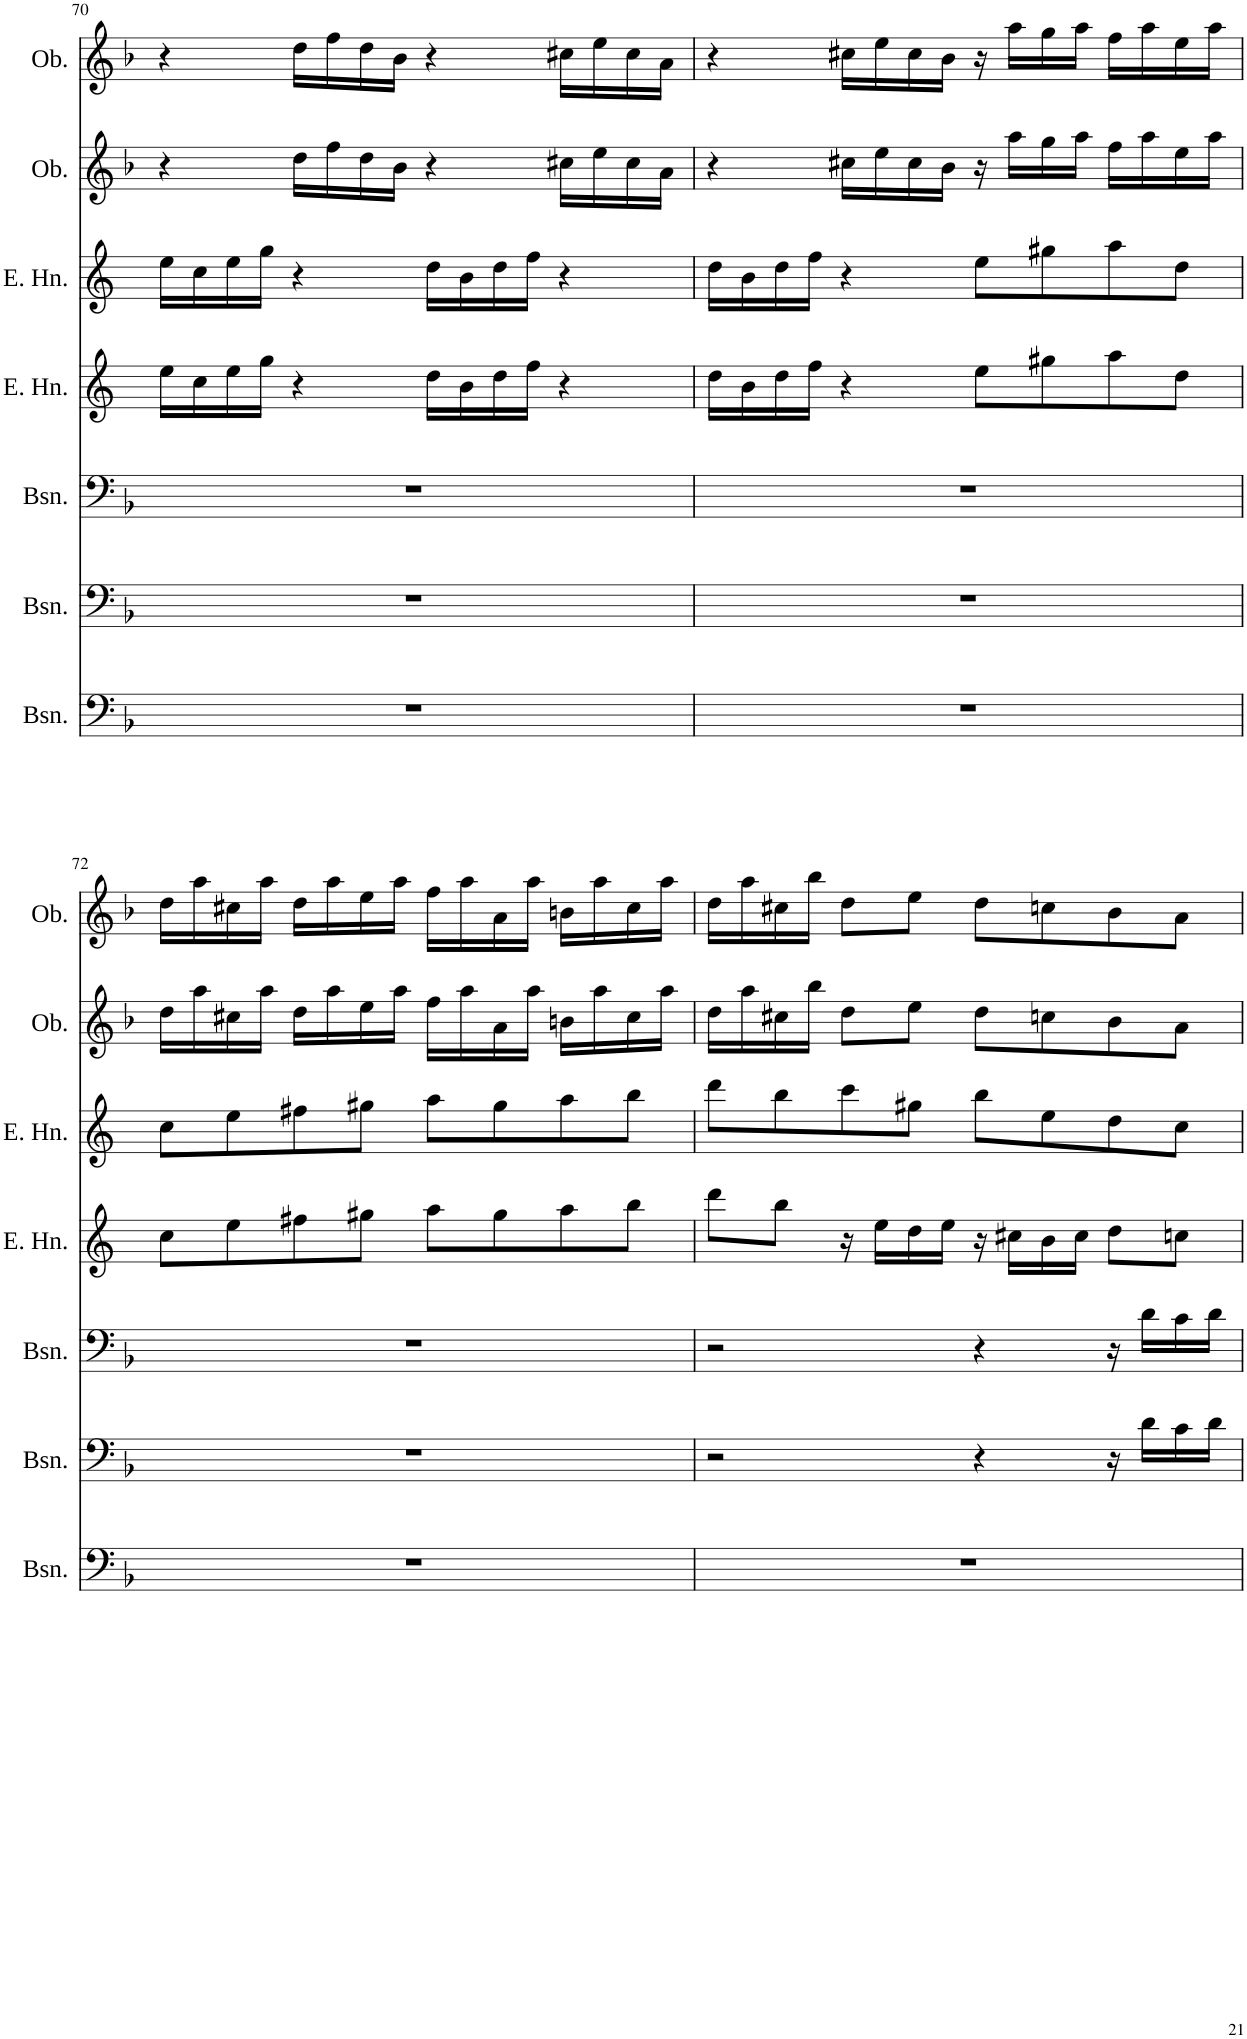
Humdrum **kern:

**kern	**kern	**kern	**kern	**kern	**kern	**kern
*part7	*part6	*part5	*part4	*part3	*part2	*part1
*staff7	*staff6	*staff5	*staff4	*staff3	*staff2	*staff1
*I"Bassoon	*I"Bassoon	*I"Bassoon	*I"English Horn	*I"English Horn	*I"Oboe	*I"Oboe
*I'Bsn.	*I'Bsn.	*I'Bsn.	*I'E. Hn.	*I'E. Hn.	*I'Ob.	*I'Ob.
!!LO:PB:g=z
*clefF4	*clefF4	*clefF4	*clefG2	*clefG2	*clefG2	*clefG2
*	*	*	*Trd4c7	*Trd4c7	*	*
*k[b-]	*k[b-]	*k[b-]	*k[]	*k[]	*k[b-]	*k[b-]
*M4/4	*M4/4	*M4/4	*M4/4	*M4/4	*M4/4	*M4/4
*met(c)	*met(c)	*met(c)	*met(c)	*met(c)	*met(c)	*met(c)
=70	=70	=70	=70	=70	=70	=70
1r	1r	1r	16ee\LL	16ee\LL	4r	4r
.	.	.	16cc\	16cc\	.	.
.	.	.	16ee\	16ee\	.	.
.	.	.	16gg\JJ	16gg\JJ	.	.
.	.	.	4r	4r	16dd\LL	16dd\LL
.	.	.	.	.	16ff\	16ff\
.	.	.	.	.	16dd\	16dd\
.	.	.	.	.	16b-\JJ	16b-\JJ
.	.	.	16dd\LL	16dd\LL	4r	4r
.	.	.	16b\	16b\	.	.
.	.	.	16dd\	16dd\	.	.
.	.	.	16ff\JJ	16ff\JJ	.	.
.	.	.	4r	4r	16cc#X\LL	16cc#X\LL
.	.	.	.	.	16ee\	16ee\
.	.	.	.	.	16cc#\	16cc#\
.	.	.	.	.	16a\JJ	16a\JJ
=71	=71	=71	=71	=71	=71	=71
1r	1r	1r	16dd\LL	16dd\LL	4r	4r
.	.	.	16b\	16b\	.	.
.	.	.	16dd\	16dd\	.	.
.	.	.	16ff\JJ	16ff\JJ	.	.
.	.	.	4r	4r	16cc#X\LL	16cc#X\LL
.	.	.	.	.	16ee\	16ee\
.	.	.	.	.	16cc#\	16cc#\
.	.	.	.	.	16b-\JJ	16b-\JJ
.	.	.	8ee\L	8ee\L	16r	16r
.	.	.	.	.	16aa\LL	16aa\LL
.	.	.	8gg#X\	8gg#X\	16gg\	16gg\
.	.	.	.	.	16aa\JJ	16aa\JJ
.	.	.	8aa\	8aa\	16ff\LL	16ff\LL
.	.	.	.	.	16aa\	16aa\
.	.	.	8dd\J	8dd\J	16ee\	16ee\
.	.	.	.	.	16aa\JJ	16aa\JJ
!!LO:LB:g=z
=72	=72	=72	=72	=72	=72	=72
1r	1r	1r	8cc\L	8cc\L	16dd\LL	16dd\LL
.	.	.	.	.	16aa\	16aa\
.	.	.	8ee\	8ee\	16cc#X\	16cc#X\
.	.	.	.	.	16aa\JJ	16aa\JJ
.	.	.	8ff#X\	8ff#X\	16dd\LL	16dd\LL
.	.	.	.	.	16aa\	16aa\
.	.	.	8gg#X\J	8gg#X\J	16ee\	16ee\
.	.	.	.	.	16aa\JJ	16aa\JJ
.	.	.	8aa\L	8aa\L	16ff\LL	16ff\LL
.	.	.	.	.	16aa\	16aa\
.	.	.	8gg#\	8gg#\	16a\	16a\
.	.	.	.	.	16aa\JJ	16aa\JJ
.	.	.	8aa\	8aa\	16bn\LL	16bn\LL
.	.	.	.	.	16aa\	16aa\
.	.	.	8bb\J	8bb\J	16cc#\	16cc#\
.	.	.	.	.	16aa\JJ	16aa\JJ
=73	=73	=73	=73	=73	=73	=73
1r	2r	2r	8ddd\L	8ddd\L	16dd\LL	16dd\LL
.	.	.	.	.	16aa\	16aa\
.	.	.	8bb\J	8bb\	16cc#X\	16cc#X\
.	.	.	.	.	16bb-\JJ	16bb-\JJ
.	.	.	16r	8ccc\	8dd\L	8dd\L
.	.	.	16ee\LL	.	.	.
.	.	.	16dd\	8gg#X\J	8ee\J	8ee\J
.	.	.	16ee\JJ	.	.	.
.	4r	4r	16r	8bb\L	8dd\L	8dd\L
.	.	.	16cc#X\LL	.	.	.
.	.	.	16b\	8ee\	8ccn\	8ccn\
.	.	.	16cc#\JJ	.	.	.
.	16r	16r	8dd\L	8dd\	8b-\	8b-\
.	16d\LL	16d\LL	.	.	.	.
.	16c\	16c\	8ccn\J	8cc\J	8a\J	8a\J
.	16d\JJ	16d\JJ	.	.	.	.
=	=	=	=	=	=	=
*-	*-	*-	*-	*-	*-	*-
